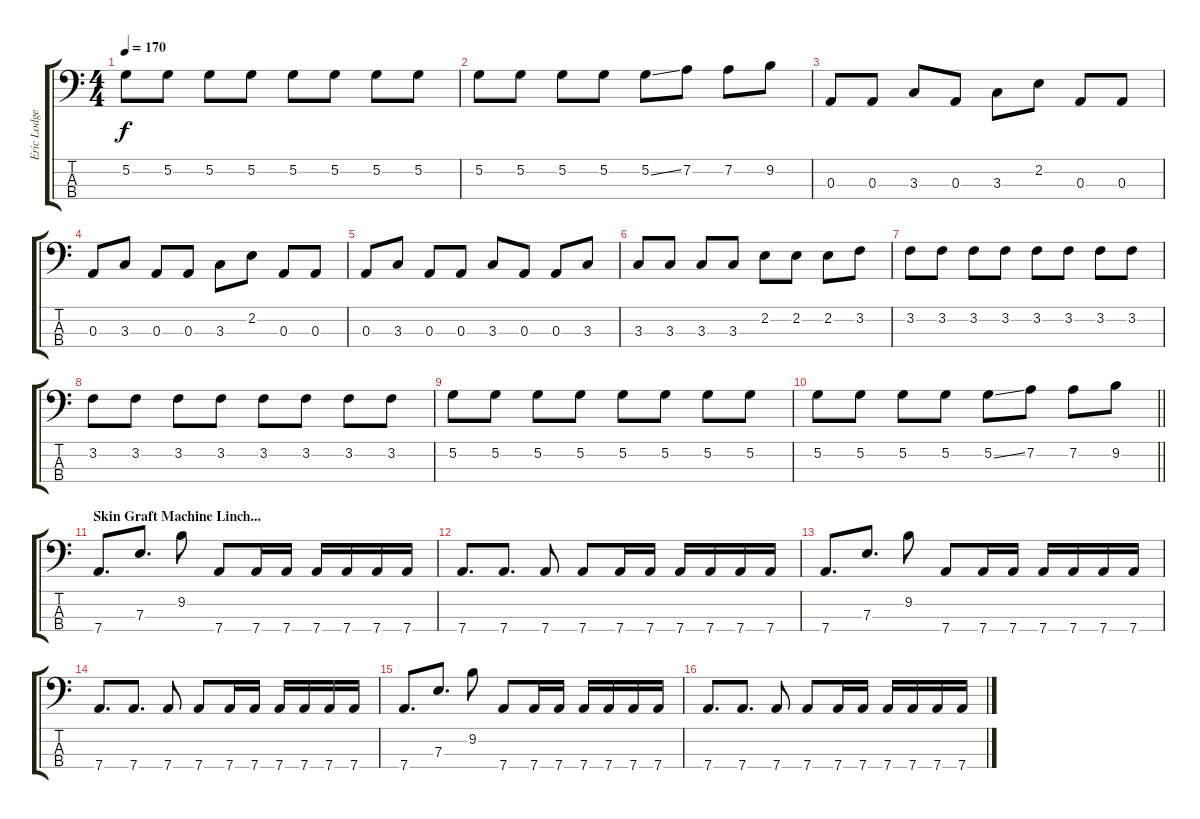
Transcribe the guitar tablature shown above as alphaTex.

\track ("Eric Lodge" "Eric Lodge") {instrument electricbasspick}
\staff {score tabs}
\tuning (G2 D2 A1 D1) {hide}
\ts (4 4)
\tempo 170
\clef f4
\ks c
5.2.8{dy f} 5.2.8 5.2.8 5.2.8 5.2.8 5.2.8 5.2.8 5.2.8 |
5.2.8 5.2.8 5.2.8 5.2.8 5.2{ss}.8 7.2.8 7.2.8 9.2.8 |
0.3.8 0.3.8 3.3.8 0.3.8 3.3.8 2.2.8 0.3.8 0.3.8 |
0.3.8 3.3.8 0.3.8 0.3.8 3.3.8 2.2.8 0.3.8 0.3.8 |
0.3.8 3.3.8 0.3.8 0.3.8 3.3.8 0.3.8 0.3.8 3.3.8 |
3.3.8 3.3.8 3.3.8 3.3.8 2.2.8 2.2.8 2.2.8 3.2.8 |
3.2.8 3.2.8 3.2.8 3.2.8 3.2.8 3.2.8 3.2.8 3.2.8 |
3.2.8 3.2.8 3.2.8 3.2.8 3.2.8 3.2.8 3.2.8 3.2.8 |
5.2.8 5.2.8 5.2.8 5.2.8 5.2.8 5.2.8 5.2.8 5.2.8 |
\barLineRight lightlight
5.2.8 5.2.8 5.2.8 5.2.8 5.2{ss}.8 7.2.8 7.2.8 9.2.8 |
\section ("" "Skin Graft Machine Linch...")
7.4.8{d} 7.3.8{d} 9.2.8 7.4.8 7.4.16 7.4.16 7.4.16 7.4.16 7.4.16 7.4.16 |
7.4.8{d} 7.4.8{d} 7.4.8 7.4.8 7.4.16 7.4.16 7.4.16 7.4.16 7.4.16 7.4.16 |
7.4.8{d} 7.3.8{d} 9.2.8 7.4.8 7.4.16 7.4.16 7.4.16 7.4.16 7.4.16 7.4.16 |
7.4.8{d} 7.4.8{d} 7.4.8 7.4.8 7.4.16 7.4.16 7.4.16 7.4.16 7.4.16 7.4.16 |
7.4.8{d} 7.3.8{d} 9.2.8 7.4.8 7.4.16 7.4.16 7.4.16 7.4.16 7.4.16 7.4.16 |
7.4.8{d} 7.4.8{d} 7.4.8 7.4.8 7.4.16 7.4.16 7.4.16 7.4.16 7.4.16 7.4.16
